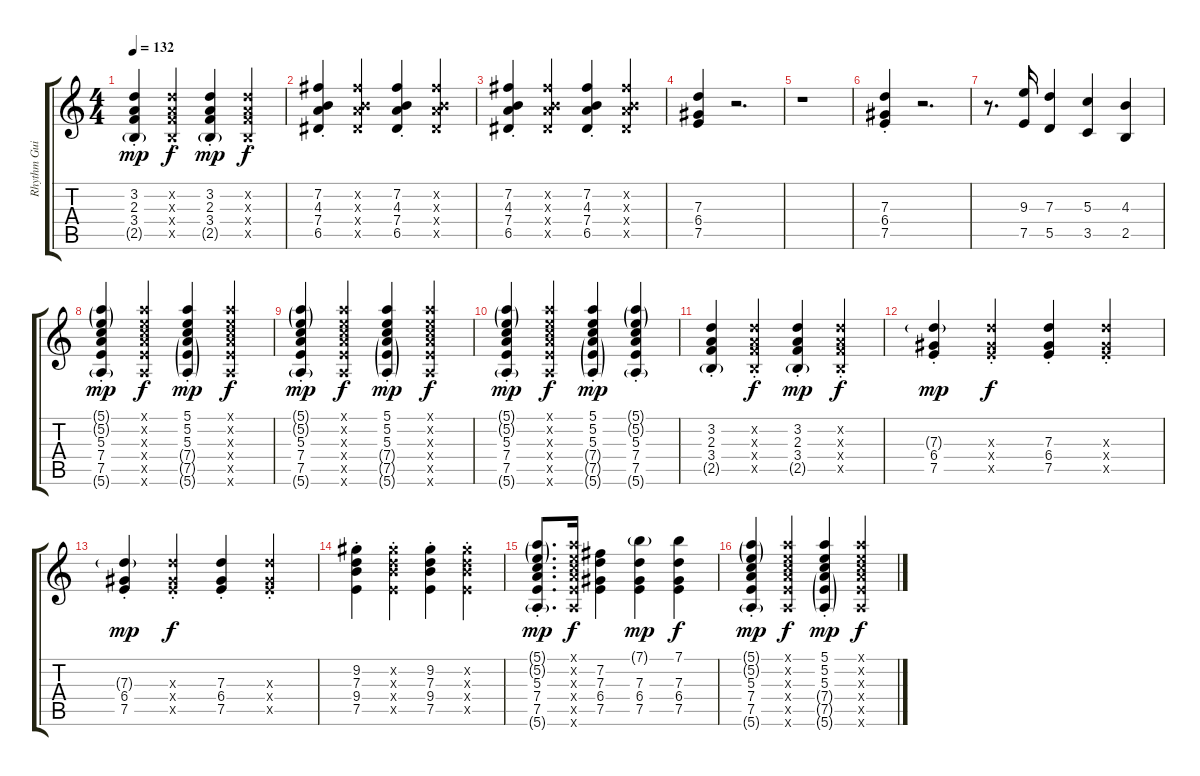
\track ("Rhythm Guitar" "Rhythm Gui") {instrument acousticguitarnylon}
\staff {score tabs}
\tuning (E4 B3 G3 D3 A2 E2) {hide}
\ts (4 4)
\tempo 132
\clef g2
\ks c
(3.2{st} 2.3{st} 3.4{st} 2.5{g st}).4{dy mp} (3.2{st x} 2.3{st x} 3.4{st x} 2.5{st x}).4{dy f} (3.2{st} 2.3{st} 3.4{st} 2.5{g st}).4{dy mp} (3.2{st x} 2.3{st x} 3.4{st x} 2.5{st x}).4{dy f} |
(7.2{st} 4.3{st} 7.4{st} 6.5{st}).4 (7.2{x} 4.3{x} 7.4{x} 6.5{x}).4 (7.2{st} 4.3{st} 7.4{st} 6.5{st}).4 (7.2{x} 4.3{x} 7.4{x} 6.5{x}).4 |
(7.2{st} 4.3{st} 7.4{st} 6.5{st}).4 (7.2{x} 4.3{x} 7.4{x} 6.5{x}).4 (7.2{st} 4.3{st} 7.4{st} 6.5{st}).4 (7.2{x} 4.3{x} 7.4{x} 6.5{x}).4 |
(7.3 6.4 7.5).4 r.2{d} |
r.1 |
(7.3{st} 6.4{st} 7.5{st}).4 r.2{d} |
r.8{d} (9.3 7.5).16 (7.3 5.5).4 (5.3 3.5).4 (4.3 2.5).4 |
(5.1{g st} 5.2{g st} 5.3{st} 7.4{st} 7.5{st} 5.6{g st}).4{dy mp} (5.1{x} 5.2{x} 5.3{x} 7.4{x} 7.5{x} 5.6{x}).4{dy f} (5.1{st} 5.2{st} 5.3{st} 7.4{g st} 7.5{g st} 5.6{g st}).4{dy mp} (5.1{x} 5.2{x} 5.3{x} 7.4{x} 7.5{x} 5.6{x}).4{dy f} |
(5.1{g st} 5.2{g st} 5.3{st} 7.4{st} 7.5{st} 5.6{g st}).4{dy mp} (5.1{x} 5.2{x} 5.3{x} 7.4{x} 7.5{x} 5.6{x}).4{dy f} (5.1{st} 5.2{st} 5.3{st} 7.4{g st} 7.5{g st} 5.6{g st}).4{dy mp} (5.1{x} 5.2{x} 5.3{x} 7.4{x} 7.5{x} 5.6{x}).4{dy f} |
(5.1{g st} 5.2{g st} 5.3{st} 7.4{st} 7.5{st} 5.6{g st}).4{dy mp} (5.1{x} 5.2{x} 5.3{x} 7.4{x} 7.5{x} 5.6{x}).4{dy f} (5.1{st} 5.2{st} 5.3{st} 7.4{g st} 7.5{g st} 5.6{g st}).4{dy mp} (5.1{g st} 5.2{g st} 5.3{st} 7.4{st} 7.5{st} 5.6{g st}).4 |
(3.2{st} 2.3{st} 3.4{st} 2.5{g st}).4 (3.2{st x} 2.3{st x} 3.4{st x} 2.5{st x}).4{dy f} (3.2{st} 2.3{st} 3.4{st} 2.5{g st}).4{dy mp} (3.2{st x} 2.3{st x} 3.4{st x} 2.5{st x}).4{dy f} |
(7.3{g st} 6.4{st} 7.5{st}).4{dy mp} (7.3{st x} 6.4{st x} 7.5{st x}).4{dy f} (7.3{st} 6.4{st} 7.5{st}).4 (7.3{st x} 6.4{st x} 7.5{st x}).4 |
(7.3{g st} 6.4{st} 7.5{st}).4{dy mp} (7.3{st x} 6.4{st x} 7.5{st x}).4{dy f} (7.3{st} 6.4{st} 7.5{st}).4 (7.3{st x} 6.4{st x} 7.5{st x}).4 |
(9.2{st} 7.3{st} 9.4{st} 7.5{st}).4 (9.2{st x} 7.3{st x} 9.4{st x} 7.5{st x}).4 (9.2{st} 7.3{st} 9.4{st} 7.5{st}).4 (9.2{st x} 7.3{st x} 9.4{st x} 7.5{st x}).4 |
(5.1{g st} 5.2{g st} 5.3{st} 7.4{st} 7.5{st} 5.6{g st}).8{d dy mp} (5.1{x} 5.2{x} 5.3{x} 7.4{x} 7.5{x} 5.6{x}).16{dy f} (7.2 7.3 6.4 7.5).4 (7.1{g} 7.3 6.4 7.5).4{dy mp} (7.1 7.3 6.4 7.5).4{dy f} |
(5.1{g st} 5.2{g st} 5.3{st} 7.4{st} 7.5{st} 5.6{g st}).4{dy mp} (5.1{x} 5.2{x} 5.3{x} 7.4{x} 7.5{x} 5.6{x}).4{dy f} (5.1{st} 5.2{st} 5.3{st} 7.4{g st} 7.5{g st} 5.6{g st}).4{dy mp} (5.1{x} 5.2{x} 5.3{x} 7.4{x} 7.5{x} 5.6{x}).4{dy f}
